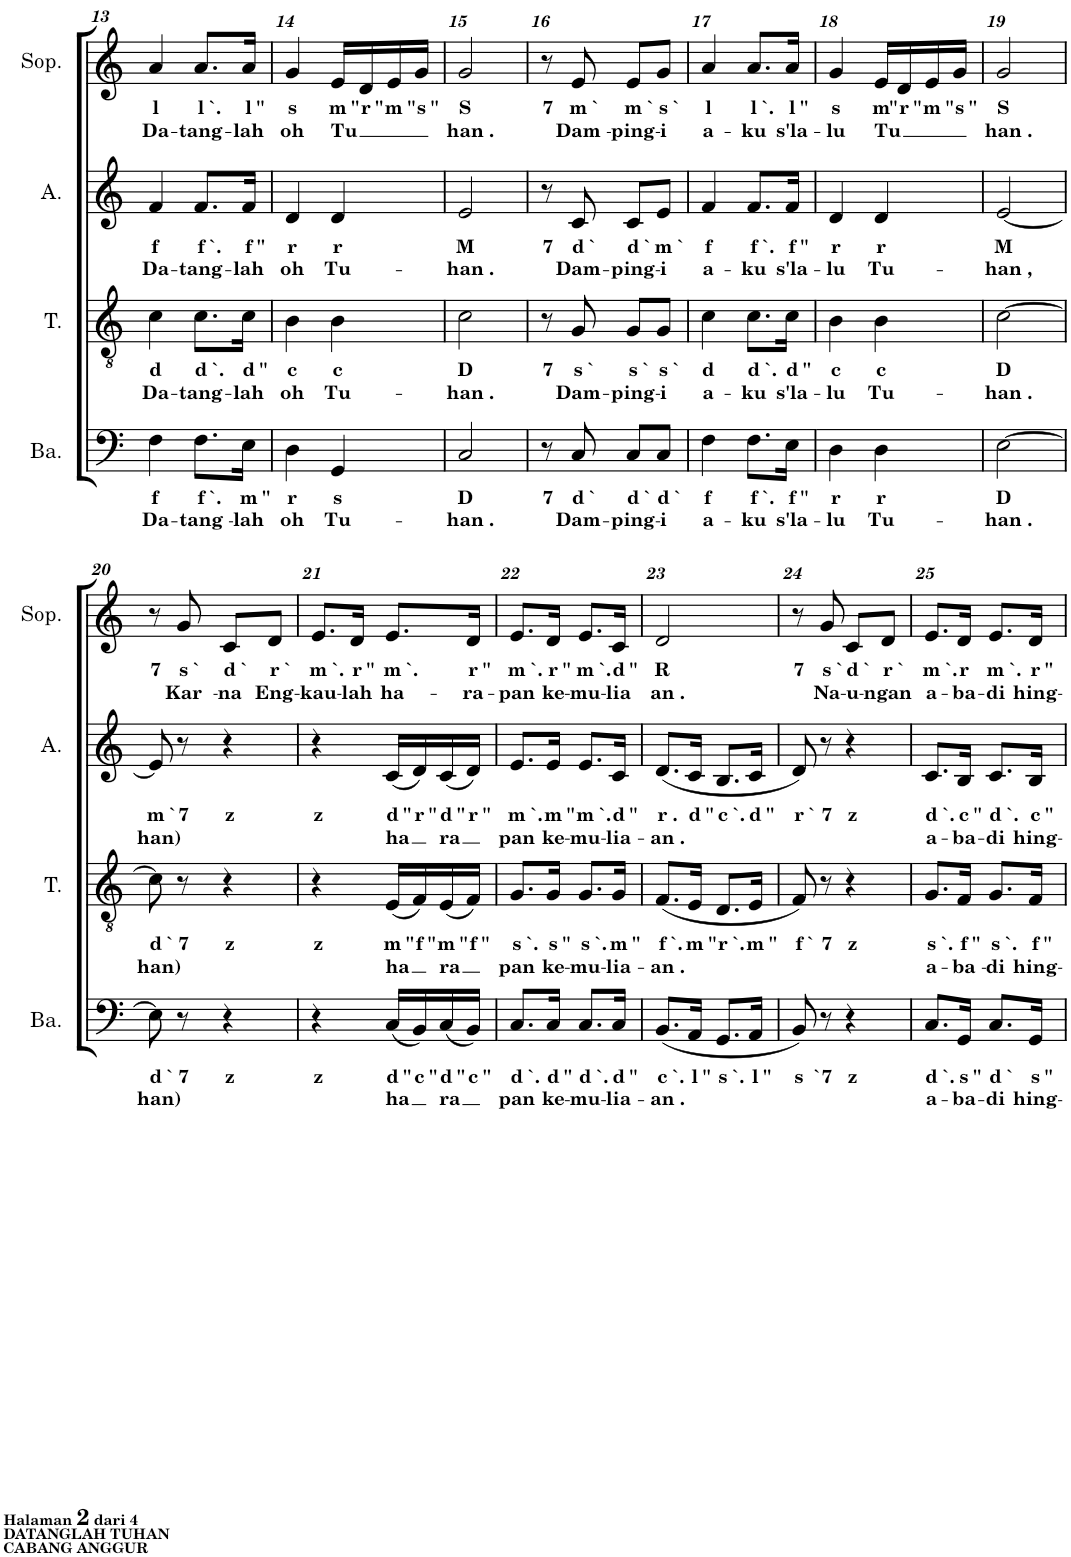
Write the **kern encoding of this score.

**kern	**text	**text	**kern	**text	**text	**kern	**text	**text	**kern	**text	**text
*part4	*part4	*part4	*part3	*part3	*part3	*part2	*part2	*part2	*part1	*part1	*part1
*staff4	*staff4	*staff4	*staff3	*staff3	*staff3	*staff2	*staff2	*staff2	*staff1	*staff1	*staff1
*I"Bariton	*	*	*I"Tenor	*	*	*I"Alt	*	*	*I"Sopraan	*	*
*I'Ba.	*	*	*I'T.	*	*	*I'A.	*	*	*I'Sop.	*	*
!!LO:PB:g=z
*clefF4	*	*	*clefGv2	*	*	*clefG2	*	*	*clefG2	*	*
*k[]	*	*	*k[]	*	*	*k[]	*	*	*k[]	*	*
*M2/4	*	*	*M2/4	*	*	*M2/4	*	*	*M2/4	*	*
=13	=13	=13	=13	=13	=13	=13	=13	=13	=13	=13	=13
!	!LO:LY:b	!LO:LY:b	!	!LO:LY:b	!LO:LY:b	!	!LO:LY:b	!LO:LY:b	!	!LO:LY:b	!LO:LY:b
4F\	f	Da-	4c\	d	Da-	4f/	f	Da-	4a/	l	Da-
!	!LO:LY:b	!LO:LY:b	!	!LO:LY:b	!LO:LY:b	!	!LO:LY:b	!LO:LY:b	!	!LO:LY:b	!LO:LY:b
8.F\L	f `.	-tang-	8.c\L	d `.	-tang-	8.f/L	f `.	-tang-	8.a/L	l `.	-tang-
!	!LO:LY:b	!LO:LY:b	!	!LO:LY:b	!LO:LY:b	!	!LO:LY:b	!LO:LY:b	!	!LO:LY:b	!LO:LY:b
16E\Jk	m "	-lah	16c\Jk	d "	-lah	16f/Jk	f "	-lah	16a/Jk	l "	-lah
=14	=14	=14	=14	=14	=14	=14	=14	=14	=14	=14	=14
!	!LO:LY:b	!LO:LY:b	!	!LO:LY:b	!LO:LY:b	!	!LO:LY:b	!LO:LY:b	!	!LO:LY:b	!LO:LY:b
4D\	r	oh	4B\	c	oh	4d/	r	oh	4g/	s	oh
!	!LO:LY:b	!LO:LY:b	!	!LO:LY:b	!LO:LY:b	!	!LO:LY:b	!LO:LY:b	!	!LO:LY:b	!LO:LY:b
4GG/	s	Tu-	4B\	c	Tu-	4d/	r	Tu-	16e/LL	m "	Tu
!	!	!	!	!	!	!	!	!	!	!LO:LY:b	!
.	.	.	.	.	.	.	.	.	16d/	r "	.
!	!	!	!	!	!	!	!	!	!	!LO:LY:b	!
.	.	.	.	.	.	.	.	.	16e/	m "	.
!	!	!	!	!	!	!	!	!	!	!LO:LY:b	!
.	.	.	.	.	.	.	.	.	16g/JJ	s "	.
=15	=15	=15	=15	=15	=15	=15	=15	=15	=15	=15	=15
!	!LO:LY:b	!LO:LY:b	!	!LO:LY:b	!LO:LY:b	!	!LO:LY:b	!LO:LY:b	!	!LO:LY:b	!LO:LY:b
2C/	D	-han .	2c\	D	-han .	2e/	M	-han .	2g/	S	han .
=16	=16	=16	=16	=16	=16	=16	=16	=16	=16	=16	=16
!	!LO:LY:b	!	!	!LO:LY:b	!	!	!LO:LY:b	!	!	!LO:LY:b	!
8r	7	.	8r	7	.	8r	7	.	8r	7	.
!	!LO:LY:b	!LO:LY:b	!	!LO:LY:b	!LO:LY:b	!	!LO:LY:b	!LO:LY:b	!	!LO:LY:b	!LO:LY:b
8C/	d `	Dam-	8G/	s `	Dam-	8c/	d `	Dam-	8e/	m `	Dam-
!	!LO:LY:b	!LO:LY:b	!	!LO:LY:b	!LO:LY:b	!	!LO:LY:b	!LO:LY:b	!	!LO:LY:b	!LO:LY:b
8C/L	d `	-ping-	8G/L	s `	-ping-	8c/L	d `	-ping-	8e/L	m `	-ping-
!	!LO:LY:b	!LO:LY:b	!	!LO:LY:b	!LO:LY:b	!	!LO:LY:b	!LO:LY:b	!	!LO:LY:b	!LO:LY:b
8C/J	d `	-i	8G/J	s `	-i	8e/J	m `	-i	8g/J	s `	-i
=17	=17	=17	=17	=17	=17	=17	=17	=17	=17	=17	=17
!	!LO:LY:b	!LO:LY:b	!	!LO:LY:b	!LO:LY:b	!	!LO:LY:b	!LO:LY:b	!	!LO:LY:b	!LO:LY:b
4F\	f	a-	4c\	d	a-	4f/	f	a-	4a/	l	a-
!	!LO:LY:b	!LO:LY:b	!	!LO:LY:b	!LO:LY:b	!	!LO:LY:b	!LO:LY:b	!	!LO:LY:b	!LO:LY:b
8.F\L	f `.	-ku	8.c\L	d `.	-ku	8.f/L	f `.	-ku	8.a/L	l `.	-ku
!	!LO:LY:b	!LO:LY:b	!	!LO:LY:b	!LO:LY:b	!	!LO:LY:b	!LO:LY:b	!	!LO:LY:b	!LO:LY:b
16E\Jk	f "	s'la-	16c\Jk	d "	s'la-	16f/Jk	f "	s'la-	16a/Jk	l "	s'la-
=18	=18	=18	=18	=18	=18	=18	=18	=18	=18	=18	=18
!	!LO:LY:b	!LO:LY:b	!	!LO:LY:b	!LO:LY:b	!	!LO:LY:b	!LO:LY:b	!	!LO:LY:b	!LO:LY:b
4D\	r	-lu	4B\	c	-lu	4d/	r	-lu	4g/	s	-lu
!	!LO:LY:b	!LO:LY:b	!	!LO:LY:b	!LO:LY:b	!	!LO:LY:b	!LO:LY:b	!	!LO:LY:b	!LO:LY:b
4D\	r	Tu-	4B\	c	Tu-	4d/	r	Tu-	16e/LL	m"	Tu
!	!	!	!	!	!	!	!	!	!	!LO:LY:b	!
.	.	.	.	.	.	.	.	.	16d/	r "	.
!	!	!	!	!	!	!	!	!	!	!LO:LY:b	!
.	.	.	.	.	.	.	.	.	16e/	m "	.
!	!	!	!	!	!	!	!	!	!	!LO:LY:b	!
.	.	.	.	.	.	.	.	.	16g/JJ	s "	.
=19	=19	=19	=19	=19	=19	=19	=19	=19	=19	=19	=19
!	!LO:LY:b	!LO:LY:b	!	!LO:LY:b	!LO:LY:b	!	!LO:LY:b	!LO:LY:b	!	!LO:LY:b	!LO:LY:b
[2E\	D	-han .	[2c\	D	-han .	[2e/	M	-han ,	2g/	S	han .
!!LO:LB:g=z
=20	=20	=20	=20	=20	=20	=20	=20	=20	=20	=20	=20
!	!LO:LY:b	!LO:LY:b	!	!LO:LY:b	!LO:LY:b	!	!LO:LY:b	!LO:LY:b	!	!LO:LY:b	!
8E\]	d `	han)	8c\]	d `	han)	8e/]	m `	han)	8r	7	.
!	!LO:LY:b	!	!	!LO:LY:b	!	!	!LO:LY:b	!	!	!LO:LY:b	!LO:LY:b
8r	7	.	8r	7	.	8r	7	.	8g/	s `	Kar-
!	!LO:LY:b	!	!	!LO:LY:b	!	!	!LO:LY:b	!	!	!LO:LY:b	!LO:LY:b
4r	z	.	4r	z	.	4r	z	.	8c/L	d `	-na
!	!	!	!	!	!	!	!	!	!	!LO:LY:b	!LO:LY:b
.	.	.	.	.	.	.	.	.	8d/J	r `	Eng-
=21	=21	=21	=21	=21	=21	=21	=21	=21	=21	=21	=21
!	!LO:LY:b	!	!	!LO:LY:b	!	!	!LO:LY:b	!	!	!LO:LY:b	!LO:LY:b
4r	z	.	4r	z	.	4r	z	.	8.e/L	m `.	-kau-
!	!	!	!	!	!	!	!	!	!	!LO:LY:b	!LO:LY:b
.	.	.	.	.	.	.	.	.	16d/Jk	r "	-lah
!	!LO:LY:b	!LO:LY:b	!	!LO:LY:b	!LO:LY:b	!	!LO:LY:b	!LO:LY:b	!	!LO:LY:b	!LO:LY:b
(16C/LL	d "	ha	(16E/LL	m "	ha	(16c/LL	d "	ha	8.e/L	m `.	ha-
!	!LO:LY:b	!	!	!LO:LY:b	!	!	!LO:LY:b	!	!	!	!
16BB/)	c "	.	16F/)	f "	.	16d/)	r "	.	.	.	.
!	!LO:LY:b	!LO:LY:b	!	!LO:LY:b	!LO:LY:b	!	!LO:LY:b	!LO:LY:b	!	!	!
(16C/	d "	ra	(16E/	m "	ra	(16c/	d "	ra	.	.	.
!	!LO:LY:b	!	!	!LO:LY:b	!	!	!LO:LY:b	!	!	!LO:LY:b	!LO:LY:b
16BB/JJ)	c "	.	16F/JJ)	f "	.	16d/JJ)	r "	.	16d/Jk	r "	-ra-
=22	=22	=22	=22	=22	=22	=22	=22	=22	=22	=22	=22
!	!LO:LY:b	!LO:LY:b	!	!LO:LY:b	!LO:LY:b	!	!LO:LY:b	!LO:LY:b	!	!LO:LY:b	!LO:LY:b
8.C/L	d `.	pan	8.G/L	s `.	pan	8.e/L	m `.	pan	8.e/L	m `.	-pan
!	!LO:LY:b	!LO:LY:b	!	!LO:LY:b	!LO:LY:b	!	!LO:LY:b	!LO:LY:b	!	!LO:LY:b	!LO:LY:b
16C/Jk	d "	ke-	16G/Jk	s "	ke-	16e/Jk	m "	ke-	16d/Jk	r "	ke-
!	!LO:LY:b	!LO:LY:b	!	!LO:LY:b	!LO:LY:b	!	!LO:LY:b	!LO:LY:b	!	!LO:LY:b	!LO:LY:b
8.C/L	d `.	-mu-	8.G/L	s `.	-mu-	8.e/L	m `.	-mu-	8.e/L	m `.	-mu-
!	!LO:LY:b	!LO:LY:b	!	!LO:LY:b	!LO:LY:b	!	!LO:LY:b	!LO:LY:b	!	!LO:LY:b	!LO:LY:b
16C/Jk	d "	-lia-	16G/Jk	m "	-lia-	16c/Jk	d "	-lia-	16c/Jk	d "	-lia
=23	=23	=23	=23	=23	=23	=23	=23	=23	=23	=23	=23
!	!LO:LY:b	!LO:LY:b	!	!LO:LY:b	!LO:LY:b	!	!LO:LY:b	!LO:LY:b	!	!LO:LY:b	!LO:LY:b
(8.BB/L	c `.	-an .	(8.F/L	f `.	-an .	(8.d/L	r .	-an .	2d/	R	an .
!	!LO:LY:b	!	!	!LO:LY:b	!	!	!LO:LY:b	!	!	!	!
16AA/Jk	l "	.	16E/Jk	m "	.	16c/Jk	d "	.	.	.	.
!	!LO:LY:b	!	!	!LO:LY:b	!	!	!LO:LY:b	!	!	!	!
8.GG/L	s `.	.	8.D/L	r `.	.	8.B/L	c `.	.	.	.	.
!	!LO:LY:b	!	!	!LO:LY:b	!	!	!LO:LY:b	!	!	!	!
16AA/Jk	l "	.	16E/Jk	m "	.	16c/Jk	d "	.	.	.	.
=24	=24	=24	=24	=24	=24	=24	=24	=24	=24	=24	=24
!	!LO:LY:b	!	!	!LO:LY:b	!	!	!LO:LY:b	!	!	!LO:LY:b	!
8BB/)	s `	.	8F/)	f `	.	8d/)	r `	.	8r	7	.
!	!LO:LY:b	!	!	!LO:LY:b	!	!	!LO:LY:b	!	!	!LO:LY:b	!LO:LY:b
8r	7	.	8r	7	.	8r	7	.	8g/	s `	Na-
!	!LO:LY:b	!	!	!LO:LY:b	!	!	!LO:LY:b	!	!	!LO:LY:b	!LO:LY:b
4r	z	.	4r	z	.	4r	z	.	8c/L	d `	-u-
!	!	!	!	!	!	!	!	!	!	!LO:LY:b	!LO:LY:b
.	.	.	.	.	.	.	.	.	8d/J	r `	-ngan
=25	=25	=25	=25	=25	=25	=25	=25	=25	=25	=25	=25
!	!LO:LY:b	!LO:LY:b	!	!LO:LY:b	!LO:LY:b	!	!LO:LY:b	!LO:LY:b	!	!LO:LY:b	!LO:LY:b
8.C/L	d `.	a-	8.G/L	s `.	a-	8.c/L	d `.	a-	8.e/L	m `.	a-
!	!LO:LY:b	!LO:LY:b	!	!LO:LY:b	!LO:LY:b	!	!LO:LY:b	!LO:LY:b	!	!LO:LY:b	!LO:LY:b
16GG/Jk	s "	-ba-	16F/Jk	f "	-ba-	16B/Jk	c "	-ba-	16d/Jk	r	-ba-
!	!LO:LY:b	!LO:LY:b	!	!LO:LY:b	!LO:LY:b	!	!LO:LY:b	!LO:LY:b	!	!LO:LY:b	!LO:LY:b
8.C/L	d `	-di	8.G/L	s `.	-di	8.c/L	d `.	-di	8.e/L	m `.	-di
!	!LO:LY:b	!LO:LY:b	!	!LO:LY:b	!LO:LY:b	!	!LO:LY:b	!LO:LY:b	!	!LO:LY:b	!LO:LY:b
16GG/Jk	s "	hing-	16F/Jk	f "	hing-	16B/Jk	c "	hing-	16d/Jk	r "	hing-
=	=	=	=	=	=	=	=	=	=	=	=
*-	*-	*-	*-	*-	*-	*-	*-	*-	*-	*-	*-
